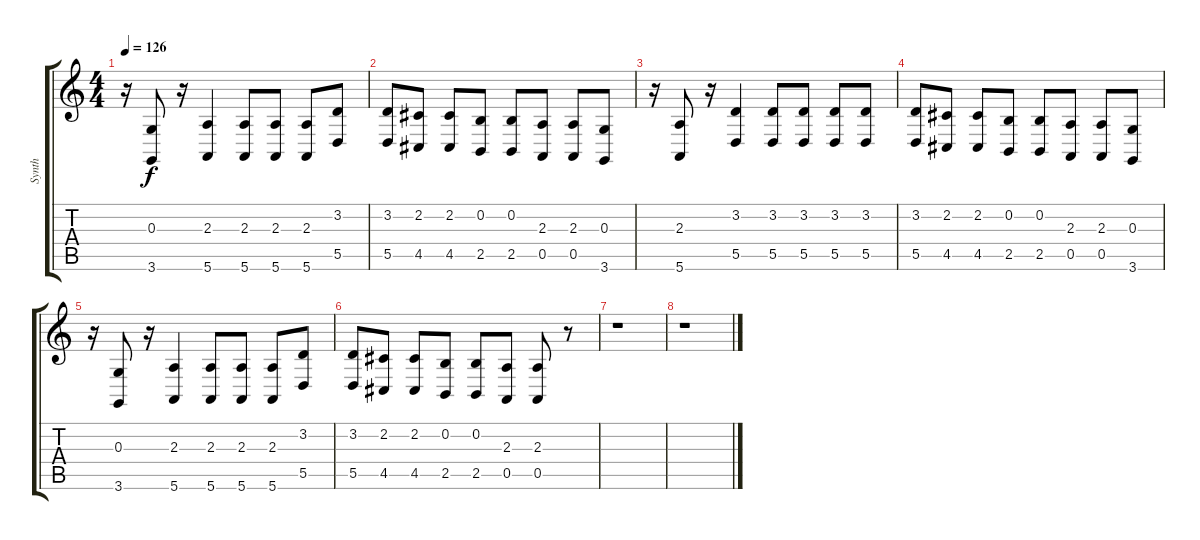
\track ("Synth" "Synth") {instrument lead2sawtooth}
\staff {score tabs}
\tuning (E4 B3 G3 D3 A2 E2) {hide}
\ts (4 4)
\tempo 126
\clef g2
\ks c
r.16{dy f} (0.3 3.6).8 r.16 (2.3 5.6).4 (2.3 5.6).8 (2.3 5.6).8 (2.3 5.6).8 (3.2 5.5).8 |
(3.2 5.5).8 (2.2 4.5).8 (2.2 4.5).8 (0.2 2.5).8 (0.2 2.5).8 (2.3 0.5).8 (2.3 0.5).8 (0.3 3.6).8 |
r.16 (2.3 5.6).8 r.16 (3.2 5.5).4 (3.2 5.5).8 (3.2 5.5).8 (3.2 5.5).8 (3.2 5.5).8 |
(3.2 5.5).8 (2.2 4.5).8 (2.2 4.5).8 (0.2 2.5).8 (0.2 2.5).8 (2.3 0.5).8 (2.3 0.5).8 (0.3 3.6).8 |
r.16 (0.3 3.6).8 r.16 (2.3 5.6).4 (2.3 5.6).8 (2.3 5.6).8 (2.3 5.6).8 (3.2 5.5).8 |
(3.2 5.5).8 (2.2 4.5).8 (2.2 4.5).8 (0.2 2.5).8 (0.2 2.5).8 (2.3 0.5).8 (2.3 0.5).8 r.8 |
r.1 |
r.1
